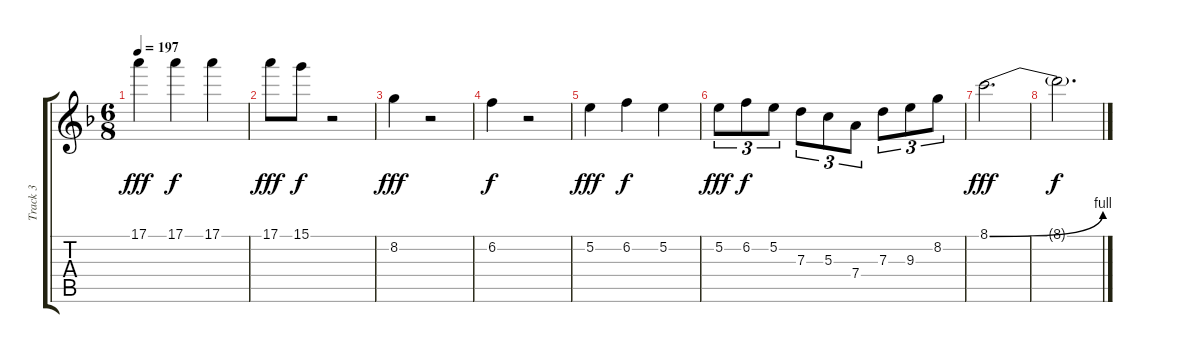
\track ("Track 3" "Track 3") {instrument distortionguitar}
\staff {score tabs}
\tuning (E4 B3 G3 D3 A2 D2) {hide}
\ts (6 8)
\tempo 197
\clef g2
\ks f
17.1.4{dy fff} 17.1.4{dy f} 17.1.4 |
17.1.8{dy fff} 15.1.8{dy f} r.2 |
8.2.4{dy fff} r.2 |
6.2.4{dy f} r.2 |
5.2.4{dy fff} 6.2.4{dy f} 5.2.4 |
5.2.8{tu (3 2) dy fff} 6.2.8{tu (3 2) dy f} 5.2.8{tu (3 2)} 7.3.8{tu (3 2)} 5.3.8{tu (3 2)} 7.4.8{tu (3 2)} 7.3.8{tu (3 2)} 9.3.8{tu (3 2)} 8.2.8{tu (3 2)} |
8.1{be (bend 0 0 60 4)}.2{d dy fff} |
8.1{t}.2{d dy f}
